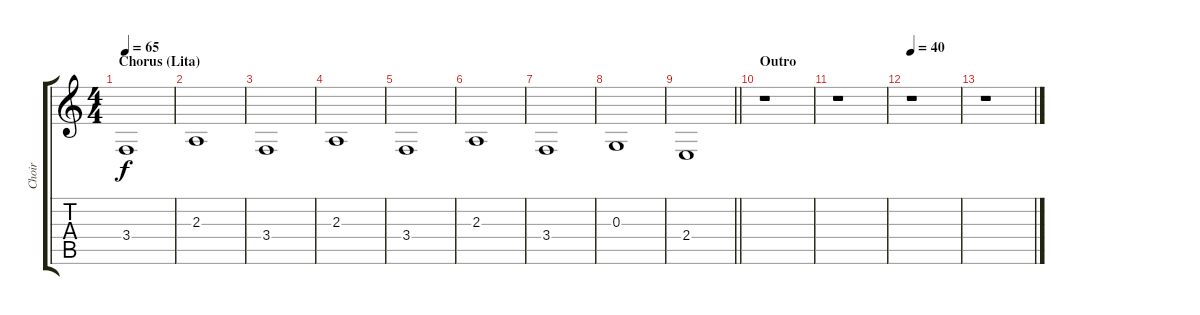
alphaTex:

\track ("Choir" "Choir") {instrument fx5brightness}
\staff {score tabs}
\tuning (E4 B3 G3 D3 A2 E2) {hide}
\ts (4 4)
\section ("" "Chorus (Lita)")
\tempo 65
\clef g2
\ks c
3.4.1{dy f} |
2.3.1 |
3.4.1 |
2.3.1 |
3.4.1 |
2.3.1 |
3.4.1 |
0.3.1 |
\barLineRight lightlight
2.4.1 |
\section ("" "Outro")
r.1 |
r.1 |
\tempo 40
r.1 |
r.1
